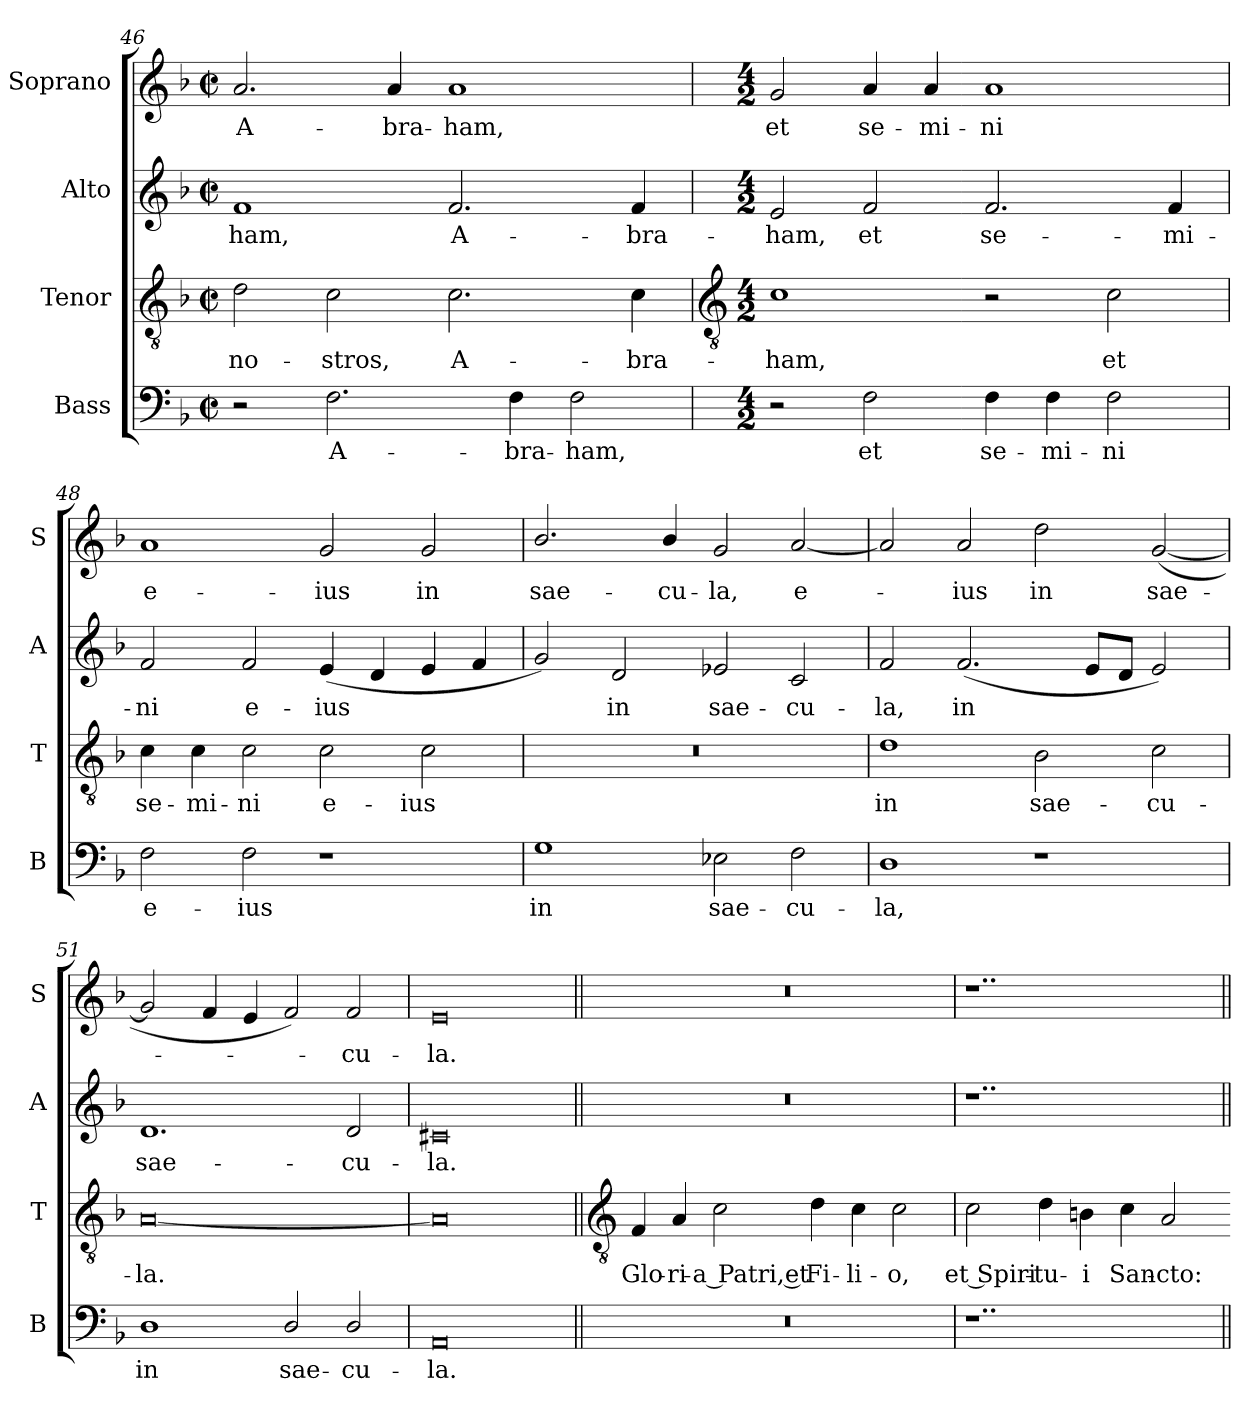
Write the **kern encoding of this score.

**kern	**text	**kern	**text	**kern	**text	**kern	**text
*part4	*part4	*part3	*part3	*part2	*part2	*part1	*part1
*staff4	*staff4	*staff3	*staff3	*staff2	*staff2	*staff1	*staff1
*I"Bass	*	*I"Tenor	*	*I"Alto	*	*I"Soprano	*
*I'B	*	*I'T	*	*I'A	*	*I'S	*
*clefF4	*	*clefGv2	*	*clefG2	*	*clefG2	*
*k[b-]	*	*k[b-]	*	*k[b-]	*	*k[b-]	*
*F:	*	*F:	*	*F:	*	*F:	*
*M4/2	*	*M4/2	*	*M4/2	*	*M4/2	*
*met(c|)	*	*met(c|)	*	*met(c|)	*	*met(c|)	*
=46	=46	=46	=46	=46	=46	=46	=46
!	!	!	!LO:LY:b	!	!LO:LY:b	!	!LO:LY:b
2r	.	2d	no-	1f	-ham,	2.a	A-
!	!LO:LY:b	!	!LO:LY:b	!	!	!	!
2.F	A-	2c	-stros,	.	.	.	.
!	!	!	!	!	!	!	!LO:LY:b
.	.	.	.	.	.	4a	-bra-
!	!	!	!LO:LY:b	!	!LO:LY:b	!	!LO:LY:b
.	.	2.c	A-	2.f	A-	1a	-ham,
!	!LO:LY:b	!	!	!	!	!	!
4F	-bra-	.	.	.	.	.	.
!	!LO:LY:b	!	!	!	!	!	!
2F	-ham,	.	.	.	.	.	.
!	!	!	!LO:LY:b	!	!LO:LY:b	!	!
.	.	4c	-bra-	4f	-bra-	.	.
!!LO:LB:g=z
=47	=47	=47	=47	=47	=47	=47	=47
*	*	*clefGv2	*	*	*	*	*
*M4/2	*	*M4/2	*	*M4/2	*	*M4/2	*
!	!	!	!LO:LY:b	!	!LO:LY:b	!	!LO:LY:b
2r	.	1c	-ham,	2e	-ham,	2g	et
!	!LO:LY:b	!	!	!	!LO:LY:b	!	!LO:LY:b
2F	et	.	.	2f	et	4a	se-
!	!	!	!	!	!	!	!LO:LY:b
.	.	.	.	.	.	4a	-mi-
!	!LO:LY:b	!	!	!	!LO:LY:b	!	!LO:LY:b
4F	se-	2r	.	2.f	se-	1a	-ni
!	!LO:LY:b	!	!	!	!	!	!
4F	-mi-	.	.	.	.	.	.
!	!LO:LY:b	!	!LO:LY:b	!	!	!	!
2F	-ni	2c	et	.	.	.	.
!	!	!	!	!	!LO:LY:b	!	!
.	.	.	.	4f	-mi-	.	.
=48	=48	=48	=48	=48	=48	=48	=48
!	!LO:LY:b	!	!LO:LY:b	!	!LO:LY:b	!	!LO:LY:b
2F	e-	4c	se-	2f	-ni	1a	e-
!	!	!	!LO:LY:b	!	!	!	!
.	.	4c	-mi-	.	.	.	.
!	!LO:LY:b	!	!LO:LY:b	!	!LO:LY:b	!	!
2F	-ius	2c	-ni	2f	e-	.	.
!	!	!	!LO:LY:b	!	!LO:LY:b	!	!LO:LY:b
1r	.	2c	e-	(<4e	-ius	2g	-ius
.	.	.	.	4d	.	.	.
!	!	!	!LO:LY:b	!	!	!	!LO:LY:b
.	.	2c	-ius	4e	.	2g	in
.	.	.	.	4f	.	.	.
=49	=49	=49	=49	=49	=49	=49	=49
!	!LO:LY:b	!	!	!	!	!	!LO:LY:b
1G	in	0r	.	2g)	.	2.b-/	sae-
!	!	!	!	!	!LO:LY:b	!	!
.	.	.	.	2d	in	.	.
!	!	!	!	!	!	!	!LO:LY:b
.	.	.	.	.	.	4b-/	-cu-
!	!LO:LY:b	!	!	!	!LO:LY:b	!	!LO:LY:b
2E-X	sae-	.	.	2e-X	sae-	2g	-la,
!	!LO:LY:b	!	!	!	!LO:LY:b	!	!LO:LY:b
2F	-cu-	.	.	2c	-cu-	[2a	e-
=50	=50	=50	=50	=50	=50	=50	=50
!	!LO:LY:b	!	!LO:LY:b	!	!LO:LY:b	!	!
1D	-la,	1d	in	2f	-la,	2a]	.
!	!	!	!	!	!LO:LY:b	!	!LO:LY:b
.	.	.	.	(<2.f	in	2a	ius
!	!	!	!LO:LY:b	!	!	!	!LO:LY:b
1r	.	2B-	sae-	.	.	2dd	in
.	.	.	.	8eL	.	.	.
.	.	.	.	8dJ	.	.	.
!	!	!	!LO:LY:b	!	!	!	!LO:LY:b
.	.	2c	-cu-	2e)	.	(<[2g	sae-
=51	=51	=51	=51	=51	=51	=51	=51
!	!LO:LY:b	!	!LO:LY:b	!	!LO:LY:b	!	!
1D	in	[0A	-la.	1.d	sae-	2g]	.
.	.	.	.	.	.	4f	.
.	.	.	.	.	.	4e	.
!	!LO:LY:b	!	!	!	!	!	!
2D/	sae-	.	.	.	.	2f)	.
!	!LO:LY:b	!	!	!	!LO:LY:b	!	!LO:LY:b
2D/	-cu-	.	.	2d	-cu-	2f	cu-
=52	=52	=52	=52	=52	=52	=52	=52
!	!LO:LY:b	!	!	!	!LO:LY:b	!	!LO:LY:b
0AA	-la.	0A]	.	0c#X	-la.	0e	-la.
!!LO:LB:g=z
=53||	=53||	=53||	=53||	=53||	=53||	=53||	=53||
*	*	*clefGv2	*	*	*	*	*
!	!	!	!LO:LY:b	!	!	!	!
0r	.	4F	Glo-	0r	.	0r	.
!	!	!	!LO:LY:b	!	!	!	!
.	.	4A	-ri-	.	.	.	.
!	!	!	!LO:LY:b	!	!	!	!
.	.	2c	-a Patri, et	.	.	.	.
!	!	!	!LO:LY:b	!	!	!	!
.	.	4d	Fi-	.	.	.	.
!	!	!	!LO:LY:b	!	!	!	!
.	.	4c	-li-	.	.	.	.
!	!	!	!LO:LY:b	!	!	!	!
.	.	2c	-o,	.	.	.	.
=54	=54	=54	=54	=54	=54	=54	=54
!	!	!	!LO:LY:b	!	!	!	!
1..r	.	2c	et Spiri-	1..r	.	1..r	.
!	!	!	!LO:LY:b	!	!	!	!
.	.	4d	-tu-	.	.	.	.
!	!	!	!LO:LY:b	!	!	!	!
.	.	4Bn	-i	.	.	.	.
!	!	!	!LO:LY:b	!	!	!	!
.	.	4c	San-	.	.	.	.
!	!	!	!LO:LY:b	!	!	!	!
.	.	2A	-cto:	.	.	.	.
=||	=||	=-	=||	=||	=||	=||	=||
*-	*-	*-	*-	*-	*-	*-	*-
